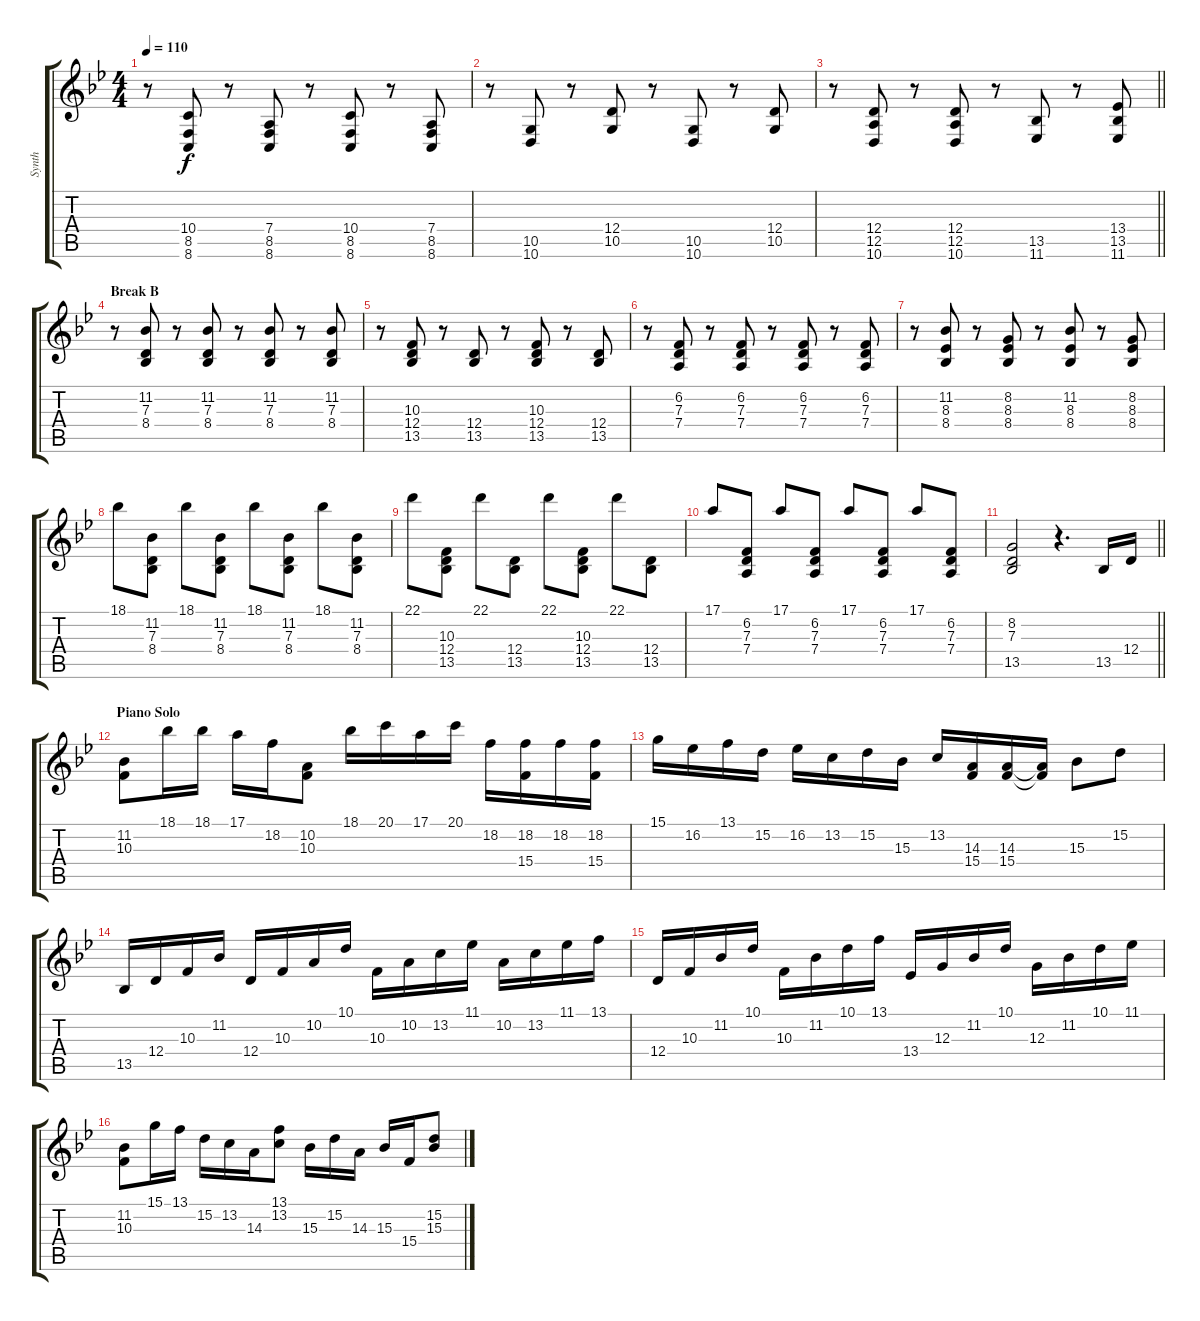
\track ("Synth" "Synth") {instrument brightacousticpiano}
\staff {score tabs}
\tuning (E4 B3 G3 D3 A2 E2) {hide}
\ts (4 4)
\tempo 110
\clef g2
\ks bb
r.8{dy f} (10.4 8.5 8.6).8 r.8 (7.4 8.5 8.6).8 r.8 (10.4 8.5 8.6).8 r.8 (7.4 8.5 8.6).8 |
r.8 (10.5 10.6).8 r.8 (12.4 10.5).8 r.8 (10.5 10.6).8 r.8 (12.4 10.5).8 |
\barLineRight lightlight
r.8 (12.4 12.5 10.6).8 r.8 (12.4 12.5 10.6).8 r.8 (13.5 11.6).8 r.8 (13.4 13.5 11.6).8 |
\section ("" "Break B")
r.8 (11.2 7.3 8.4).8 r.8 (11.2 7.3 8.4).8 r.8 (11.2 7.3 8.4).8 r.8 (11.2 7.3 8.4).8 |
r.8 (10.3 12.4 13.5).8 r.8 (12.4 13.5).8 r.8 (10.3 12.4 13.5).8 r.8 (12.4 13.5).8 |
r.8 (6.2 7.3 7.4).8 r.8 (6.2 7.3 7.4).8 r.8 (6.2 7.3 7.4).8 r.8 (6.2 7.3 7.4).8 |
r.8 (11.2 8.3 8.4).8 r.8 (8.2 8.3 8.4).8 r.8 (11.2 8.3 8.4).8 r.8 (8.2 8.3 8.4).8 |
18.1.8 (11.2 7.3 8.4).8 18.1.8 (11.2 7.3 8.4).8 18.1.8 (11.2 7.3 8.4).8 18.1.8 (11.2 7.3 8.4).8 |
22.1.8 (10.3 12.4 13.5).8 22.1.8 (12.4 13.5).8 22.1.8 (10.3 12.4 13.5).8 22.1.8 (12.4 13.5).8 |
17.1.8 (6.2 7.3 7.4).8 17.1.8 (6.2 7.3 7.4).8 17.1.8 (6.2 7.3 7.4).8 17.1.8 (6.2 7.3 7.4).8 |
\barLineRight lightlight
(8.2 7.3 13.5).2 r.4{d} 13.5.16{volume 16} 12.4.16 |
\section ("" "Piano Solo")
(11.2 10.3).8{volume 16} 18.1.16 18.1.16 17.1.16 18.2.16 (10.2 10.3).8 18.1.16 20.1.16 17.1.16 20.1.16 18.2.16 (18.2 15.4).16 18.2.16 (18.2 15.4).16 |
15.1.16 16.2.16 13.1.16 15.2.16 16.2.16 13.2.16 15.2.16 15.3.16 13.2.16 (14.3 15.4).16 (14.3 15.4).16 (14.3{t} 15.4{t}).16 15.3.8 15.2.8 |
13.5.16 12.4.16 10.3.16 11.2.16 12.4.16 10.3.16 10.2.16 10.1.16 10.3.16 10.2.16 13.2.16 11.1.16 10.2.16 13.2.16 11.1.16 13.1.16 |
12.4.16 10.3.16 11.2.16 10.1.16 10.3.16 11.2.16 10.1.16 13.1.16 13.4.16 12.3.16 11.2.16 10.1.16 12.3.16 11.2.16 10.1.16 11.1.16 |
(11.2 10.3).8 15.1.16 13.1.16 15.2.16 13.2.16 14.3.16 (13.1 13.2).8 15.3.16 15.2.16 14.3.16 15.3.16 15.4.16 (15.2 15.3).8
